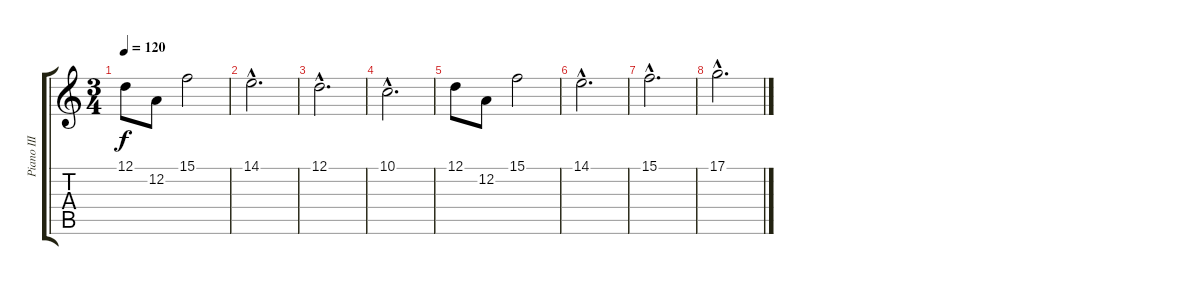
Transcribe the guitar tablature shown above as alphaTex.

\track ("Piano III" "Piano III") {instrument acousticgrandpiano}
\staff {score tabs}
\tuning (D4 A3 F3 C3 G2 D2) {hide}
\ts (3 4)
\tempo 120
\clef g2
\ks c
12.1.8{dy f} 12.2.8 15.1.2 |
14.1{hac}.2{d} |
12.1{hac}.2{d} |
10.1{hac}.2{d} |
12.1.8 12.2.8 15.1.2 |
14.1{hac}.2{d} |
15.1{hac}.2{d} |
17.1{hac}.2{d}
